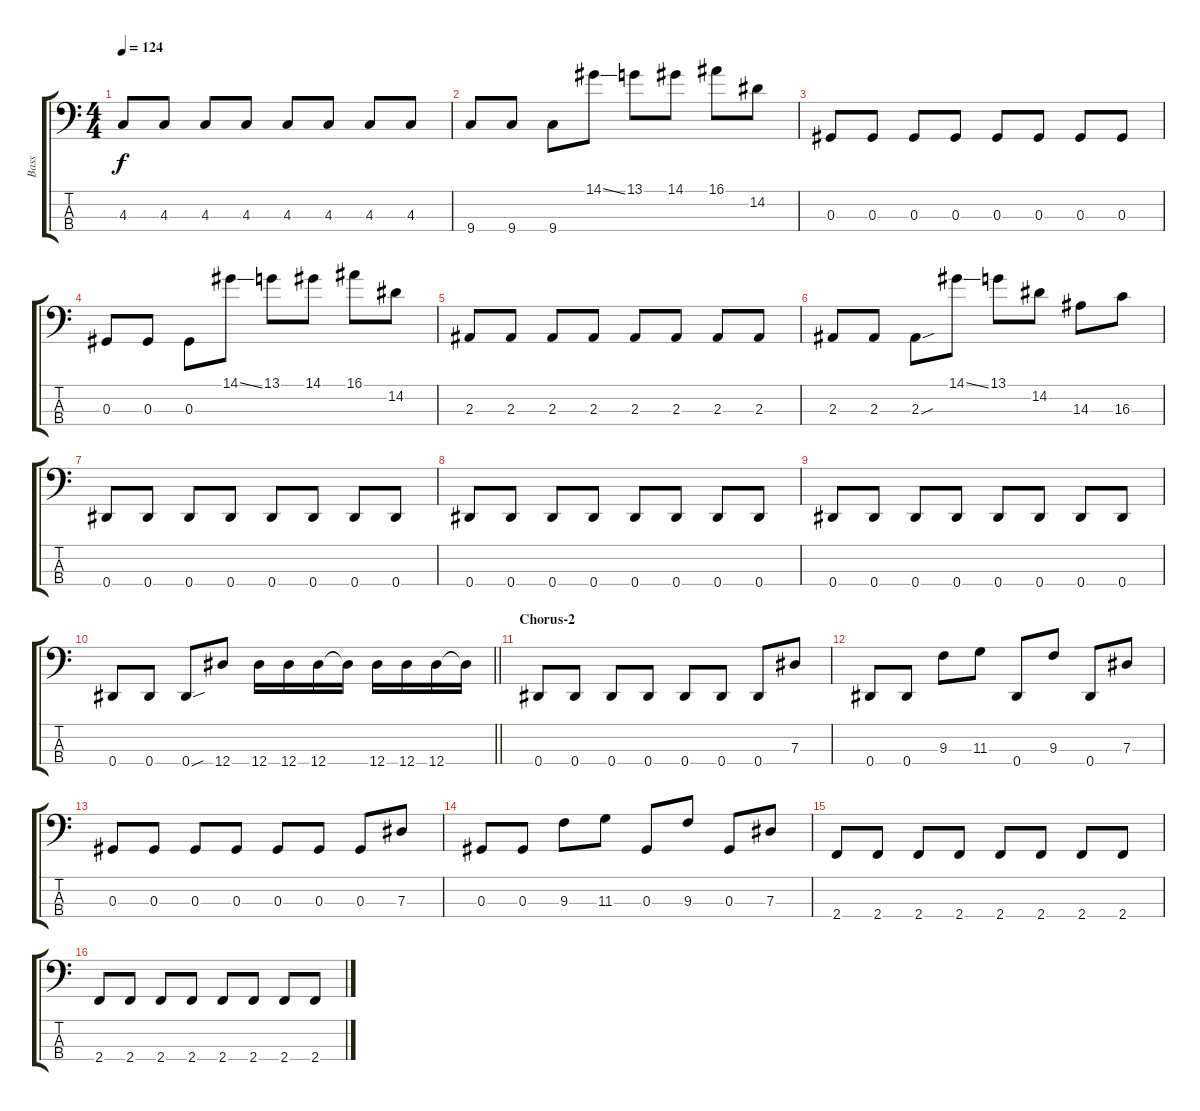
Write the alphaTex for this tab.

\track ("Bass" "Bass") {instrument electricbassfinger}
\staff {score tabs}
\tuning (Gb2 Db2 Ab1 Eb1) {hide}
\ts (4 4)
\tempo 124
\clef f4
\ks c
4.3.8{dy f} 4.3.8 4.3.8 4.3.8 4.3.8 4.3.8 4.3.8 4.3.8 |
9.4.8 9.4.8 9.4.8 14.1{ss}.8 13.1.8 14.1.8 16.1.8 14.2.8 |
0.3.8 0.3.8 0.3.8 0.3.8 0.3.8 0.3.8 0.3.8 0.3.8 |
0.3.8 0.3.8 0.3.8 14.1{ss}.8 13.1.8 14.1.8 16.1.8 14.2.8 |
2.3.8 2.3.8 2.3.8 2.3.8 2.3.8 2.3.8 2.3.8 2.3.8 |
2.3.8 2.3.8 2.3{sou}.8 14.1{ss}.8 13.1.8 14.2.8 14.3.8 16.3.8 |
0.4.8 0.4.8 0.4.8 0.4.8 0.4.8 0.4.8 0.4.8 0.4.8 |
0.4.8 0.4.8 0.4.8 0.4.8 0.4.8 0.4.8 0.4.8 0.4.8 |
0.4.8 0.4.8 0.4.8 0.4.8 0.4.8 0.4.8 0.4.8 0.4.8 |
\barLineRight lightlight
0.4.8 0.4.8 0.4{sou}.8 12.4.8 12.4.16 12.4.16 12.4.16 12.4{t}.16 12.4.16 12.4.16 12.4.16 12.4{t}.16 |
\section ("" "Chorus-2")
0.4.8 0.4.8 0.4.8 0.4.8 0.4.8 0.4.8 0.4.8 7.3.8 |
0.4.8 0.4.8 9.3.8 11.3.8 0.4.8 9.3.8 0.4.8 7.3.8 |
0.3.8 0.3.8 0.3.8 0.3.8 0.3.8 0.3.8 0.3.8 7.3.8 |
0.3.8 0.3.8 9.3.8 11.3.8 0.3.8 9.3.8 0.3.8 7.3.8 |
2.4.8 2.4.8 2.4.8 2.4.8 2.4.8 2.4.8 2.4.8 2.4.8 |
2.4.8 2.4.8 2.4.8 2.4.8 2.4.8 2.4.8 2.4.8 2.4.8
